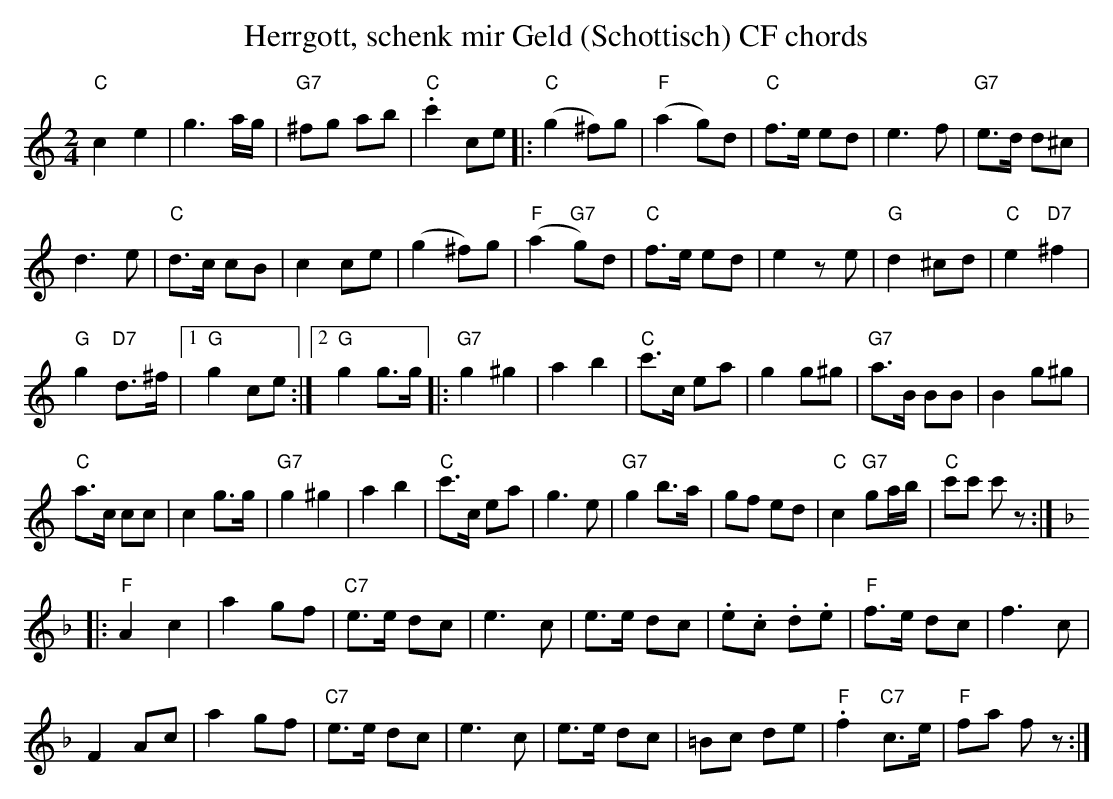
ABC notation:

X:1
T: Herrgott, schenk mir Geld (Schottisch) CF chords
M:2/4
L:1/4
K:C %%MIDI gchordon
"C"ce | g>a/g// | "G7"^f/g/ a/b/ | ."C"c' c/e/ |: ("C"g ^f/)g/ | ("F"a g/)d/ | "C"f/>e/ e/d/ | e>f | "G7"e/>d/ d/^c/ |
d>e | "C"d/>c/ c/B/ | c c/e/ | (g ^f/)g/ | ("F"a "G7"g/)d/ |   "C"f/>e/ e/d/ | e z/e/ | "G"d ^c/d/ | "C"e "D7"^f |
"G"g "D7"d/>^f/ |1 "G"g c/e/ :|2 "G"g g/>g/ |:"G7"g ^g | a b | "C"c'/>c/ e/a/ | g g/^g/ | "G7"a/>B/ B/B/ | B g/^g/ |
"C"a/>c/ c/c/ | c g/>g/ | "G7"g ^g | a b | "C"c'/>c/ e/a/ | g>e | "G7"g b/>a/ | g/f/ e/d/ | "C"c "G7"g/a//b// | "C"c'/c'/ c'/ z/ :|
K:F
L:1/8
|: "F"A2c2 |  a2 gf | "C7"e>e dc | e3 c | e>e dc | .e.c .d.e | "F"f>e dc | f3 c |
F2 Ac | a2 gf | "C7"e>e dc | e3 c | e>e dc | =Bc de | "F".f2 "C7"c>e | "F"fa f z :|
